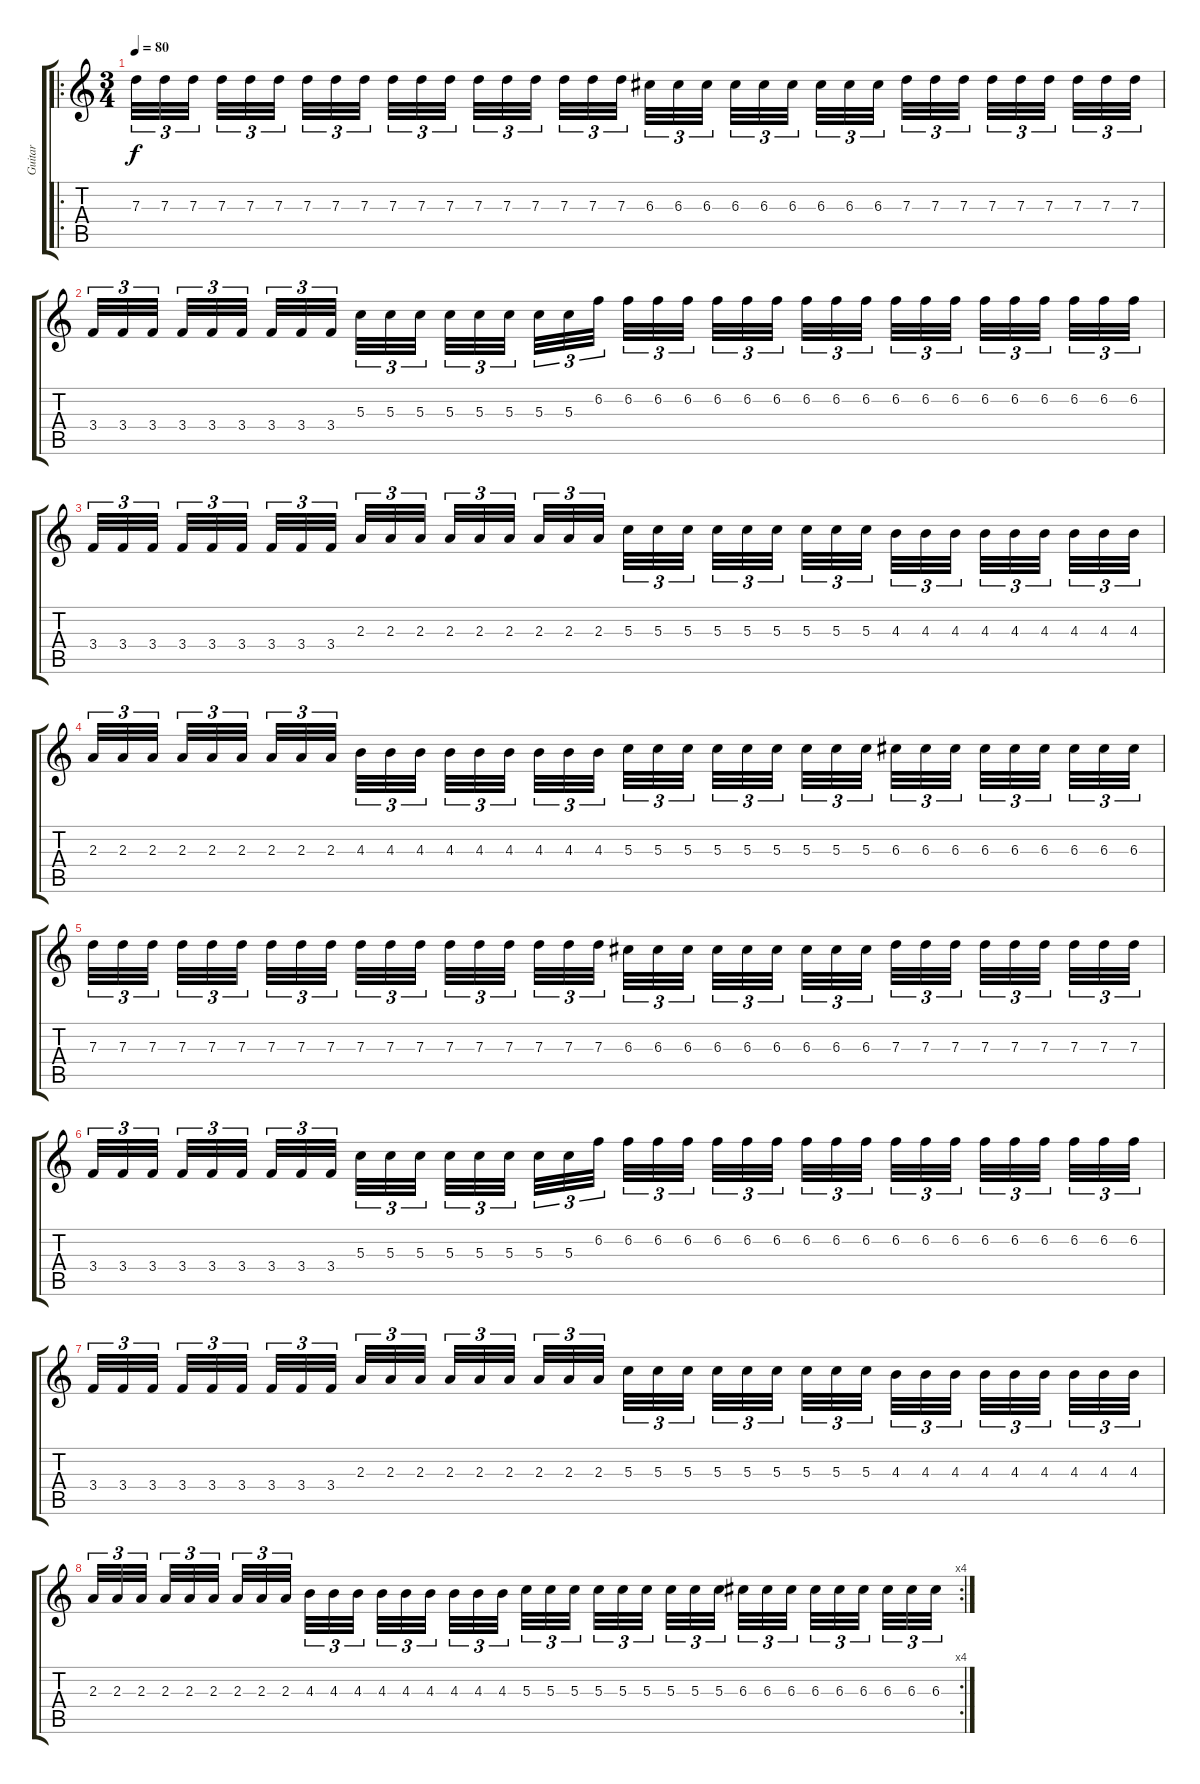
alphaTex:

\track ("Guitar" "Guitar") {instrument overdrivenguitar}
\staff {score tabs}
\tuning (E4 B3 G3 D3 A2 E2) {hide}
\ro
\ts (3 4)
\tempo 80
\clef g2
\ks c
7.3.32{tu (3 2) dy f} 7.3.32{tu (3 2)} 7.3.32{tu (3 2)} 7.3.32{tu (3 2)} 7.3.32{tu (3 2)} 7.3.32{tu (3 2)} 7.3.32{tu (3 2)} 7.3.32{tu (3 2)} 7.3.32{tu (3 2)} 7.3.32{tu (3 2)} 7.3.32{tu (3 2)} 7.3.32{tu (3 2)} 7.3.32{tu (3 2)} 7.3.32{tu (3 2)} 7.3.32{tu (3 2)} 7.3.32{tu (3 2)} 7.3.32{tu (3 2)} 7.3.32{tu (3 2)} 6.3.32{tu (3 2)} 6.3.32{tu (3 2)} 6.3.32{tu (3 2)} 6.3.32{tu (3 2)} 6.3.32{tu (3 2)} 6.3.32{tu (3 2)} 6.3.32{tu (3 2)} 6.3.32{tu (3 2)} 6.3.32{tu (3 2)} 7.3.32{tu (3 2)} 7.3.32{tu (3 2)} 7.3.32{tu (3 2)} 7.3.32{tu (3 2)} 7.3.32{tu (3 2)} 7.3.32{tu (3 2)} 7.3.32{tu (3 2)} 7.3.32{tu (3 2)} 7.3.32{tu (3 2)} |
3.4.32{tu (3 2)} 3.4.32{tu (3 2)} 3.4.32{tu (3 2)} 3.4.32{tu (3 2)} 3.4.32{tu (3 2)} 3.4.32{tu (3 2)} 3.4.32{tu (3 2)} 3.4.32{tu (3 2)} 3.4.32{tu (3 2)} 5.3.32{tu (3 2)} 5.3.32{tu (3 2)} 5.3.32{tu (3 2)} 5.3.32{tu (3 2)} 5.3.32{tu (3 2)} 5.3.32{tu (3 2)} 5.3.32{tu (3 2)} 5.3.32{tu (3 2)} 6.2.32{tu (3 2)} 6.2.32{tu (3 2)} 6.2.32{tu (3 2)} 6.2.32{tu (3 2)} 6.2.32{tu (3 2)} 6.2.32{tu (3 2)} 6.2.32{tu (3 2)} 6.2.32{tu (3 2)} 6.2.32{tu (3 2)} 6.2.32{tu (3 2)} 6.2.32{tu (3 2)} 6.2.32{tu (3 2)} 6.2.32{tu (3 2)} 6.2.32{tu (3 2)} 6.2.32{tu (3 2)} 6.2.32{tu (3 2)} 6.2.32{tu (3 2)} 6.2.32{tu (3 2)} 6.2.32{tu (3 2)} |
3.4.32{tu (3 2)} 3.4.32{tu (3 2)} 3.4.32{tu (3 2)} 3.4.32{tu (3 2)} 3.4.32{tu (3 2)} 3.4.32{tu (3 2)} 3.4.32{tu (3 2)} 3.4.32{tu (3 2)} 3.4.32{tu (3 2)} 2.3.32{tu (3 2)} 2.3.32{tu (3 2)} 2.3.32{tu (3 2)} 2.3.32{tu (3 2)} 2.3.32{tu (3 2)} 2.3.32{tu (3 2)} 2.3.32{tu (3 2)} 2.3.32{tu (3 2)} 2.3.32{tu (3 2)} 5.3.32{tu (3 2)} 5.3.32{tu (3 2)} 5.3.32{tu (3 2)} 5.3.32{tu (3 2)} 5.3.32{tu (3 2)} 5.3.32{tu (3 2)} 5.3.32{tu (3 2)} 5.3.32{tu (3 2)} 5.3.32{tu (3 2)} 4.3.32{tu (3 2)} 4.3.32{tu (3 2)} 4.3.32{tu (3 2)} 4.3.32{tu (3 2)} 4.3.32{tu (3 2)} 4.3.32{tu (3 2)} 4.3.32{tu (3 2)} 4.3.32{tu (3 2)} 4.3.32{tu (3 2)} |
2.3.32{tu (3 2)} 2.3.32{tu (3 2)} 2.3.32{tu (3 2)} 2.3.32{tu (3 2)} 2.3.32{tu (3 2)} 2.3.32{tu (3 2)} 2.3.32{tu (3 2)} 2.3.32{tu (3 2)} 2.3.32{tu (3 2)} 4.3.32{tu (3 2)} 4.3.32{tu (3 2)} 4.3.32{tu (3 2)} 4.3.32{tu (3 2)} 4.3.32{tu (3 2)} 4.3.32{tu (3 2)} 4.3.32{tu (3 2)} 4.3.32{tu (3 2)} 4.3.32{tu (3 2)} 5.3.32{tu (3 2)} 5.3.32{tu (3 2)} 5.3.32{tu (3 2)} 5.3.32{tu (3 2)} 5.3.32{tu (3 2)} 5.3.32{tu (3 2)} 5.3.32{tu (3 2)} 5.3.32{tu (3 2)} 5.3.32{tu (3 2)} 6.3.32{tu (3 2)} 6.3.32{tu (3 2)} 6.3.32{tu (3 2)} 6.3.32{tu (3 2)} 6.3.32{tu (3 2)} 6.3.32{tu (3 2)} 6.3.32{tu (3 2)} 6.3.32{tu (3 2)} 6.3.32{tu (3 2)} |
7.3.32{tu (3 2)} 7.3.32{tu (3 2)} 7.3.32{tu (3 2)} 7.3.32{tu (3 2)} 7.3.32{tu (3 2)} 7.3.32{tu (3 2)} 7.3.32{tu (3 2)} 7.3.32{tu (3 2)} 7.3.32{tu (3 2)} 7.3.32{tu (3 2)} 7.3.32{tu (3 2)} 7.3.32{tu (3 2)} 7.3.32{tu (3 2)} 7.3.32{tu (3 2)} 7.3.32{tu (3 2)} 7.3.32{tu (3 2)} 7.3.32{tu (3 2)} 7.3.32{tu (3 2)} 6.3.32{tu (3 2)} 6.3.32{tu (3 2)} 6.3.32{tu (3 2)} 6.3.32{tu (3 2)} 6.3.32{tu (3 2)} 6.3.32{tu (3 2)} 6.3.32{tu (3 2)} 6.3.32{tu (3 2)} 6.3.32{tu (3 2)} 7.3.32{tu (3 2)} 7.3.32{tu (3 2)} 7.3.32{tu (3 2)} 7.3.32{tu (3 2)} 7.3.32{tu (3 2)} 7.3.32{tu (3 2)} 7.3.32{tu (3 2)} 7.3.32{tu (3 2)} 7.3.32{tu (3 2)} |
3.4.32{tu (3 2)} 3.4.32{tu (3 2)} 3.4.32{tu (3 2)} 3.4.32{tu (3 2)} 3.4.32{tu (3 2)} 3.4.32{tu (3 2)} 3.4.32{tu (3 2)} 3.4.32{tu (3 2)} 3.4.32{tu (3 2)} 5.3.32{tu (3 2)} 5.3.32{tu (3 2)} 5.3.32{tu (3 2)} 5.3.32{tu (3 2)} 5.3.32{tu (3 2)} 5.3.32{tu (3 2)} 5.3.32{tu (3 2)} 5.3.32{tu (3 2)} 6.2.32{tu (3 2)} 6.2.32{tu (3 2)} 6.2.32{tu (3 2)} 6.2.32{tu (3 2)} 6.2.32{tu (3 2)} 6.2.32{tu (3 2)} 6.2.32{tu (3 2)} 6.2.32{tu (3 2)} 6.2.32{tu (3 2)} 6.2.32{tu (3 2)} 6.2.32{tu (3 2)} 6.2.32{tu (3 2)} 6.2.32{tu (3 2)} 6.2.32{tu (3 2)} 6.2.32{tu (3 2)} 6.2.32{tu (3 2)} 6.2.32{tu (3 2)} 6.2.32{tu (3 2)} 6.2.32{tu (3 2)} |
3.4.32{tu (3 2)} 3.4.32{tu (3 2)} 3.4.32{tu (3 2)} 3.4.32{tu (3 2)} 3.4.32{tu (3 2)} 3.4.32{tu (3 2)} 3.4.32{tu (3 2)} 3.4.32{tu (3 2)} 3.4.32{tu (3 2)} 2.3.32{tu (3 2)} 2.3.32{tu (3 2)} 2.3.32{tu (3 2)} 2.3.32{tu (3 2)} 2.3.32{tu (3 2)} 2.3.32{tu (3 2)} 2.3.32{tu (3 2)} 2.3.32{tu (3 2)} 2.3.32{tu (3 2)} 5.3.32{tu (3 2)} 5.3.32{tu (3 2)} 5.3.32{tu (3 2)} 5.3.32{tu (3 2)} 5.3.32{tu (3 2)} 5.3.32{tu (3 2)} 5.3.32{tu (3 2)} 5.3.32{tu (3 2)} 5.3.32{tu (3 2)} 4.3.32{tu (3 2)} 4.3.32{tu (3 2)} 4.3.32{tu (3 2)} 4.3.32{tu (3 2)} 4.3.32{tu (3 2)} 4.3.32{tu (3 2)} 4.3.32{tu (3 2)} 4.3.32{tu (3 2)} 4.3.32{tu (3 2)} |
\rc 4
2.3.32{tu (3 2)} 2.3.32{tu (3 2)} 2.3.32{tu (3 2)} 2.3.32{tu (3 2)} 2.3.32{tu (3 2)} 2.3.32{tu (3 2)} 2.3.32{tu (3 2)} 2.3.32{tu (3 2)} 2.3.32{tu (3 2)} 4.3.32{tu (3 2)} 4.3.32{tu (3 2)} 4.3.32{tu (3 2)} 4.3.32{tu (3 2)} 4.3.32{tu (3 2)} 4.3.32{tu (3 2)} 4.3.32{tu (3 2)} 4.3.32{tu (3 2)} 4.3.32{tu (3 2)} 5.3.32{tu (3 2)} 5.3.32{tu (3 2)} 5.3.32{tu (3 2)} 5.3.32{tu (3 2)} 5.3.32{tu (3 2)} 5.3.32{tu (3 2)} 5.3.32{tu (3 2)} 5.3.32{tu (3 2)} 5.3.32{tu (3 2)} 6.3.32{tu (3 2)} 6.3.32{tu (3 2)} 6.3.32{tu (3 2)} 6.3.32{tu (3 2)} 6.3.32{tu (3 2)} 6.3.32{tu (3 2)} 6.3.32{tu (3 2)} 6.3.32{tu (3 2)} 6.3.32{tu (3 2)}
